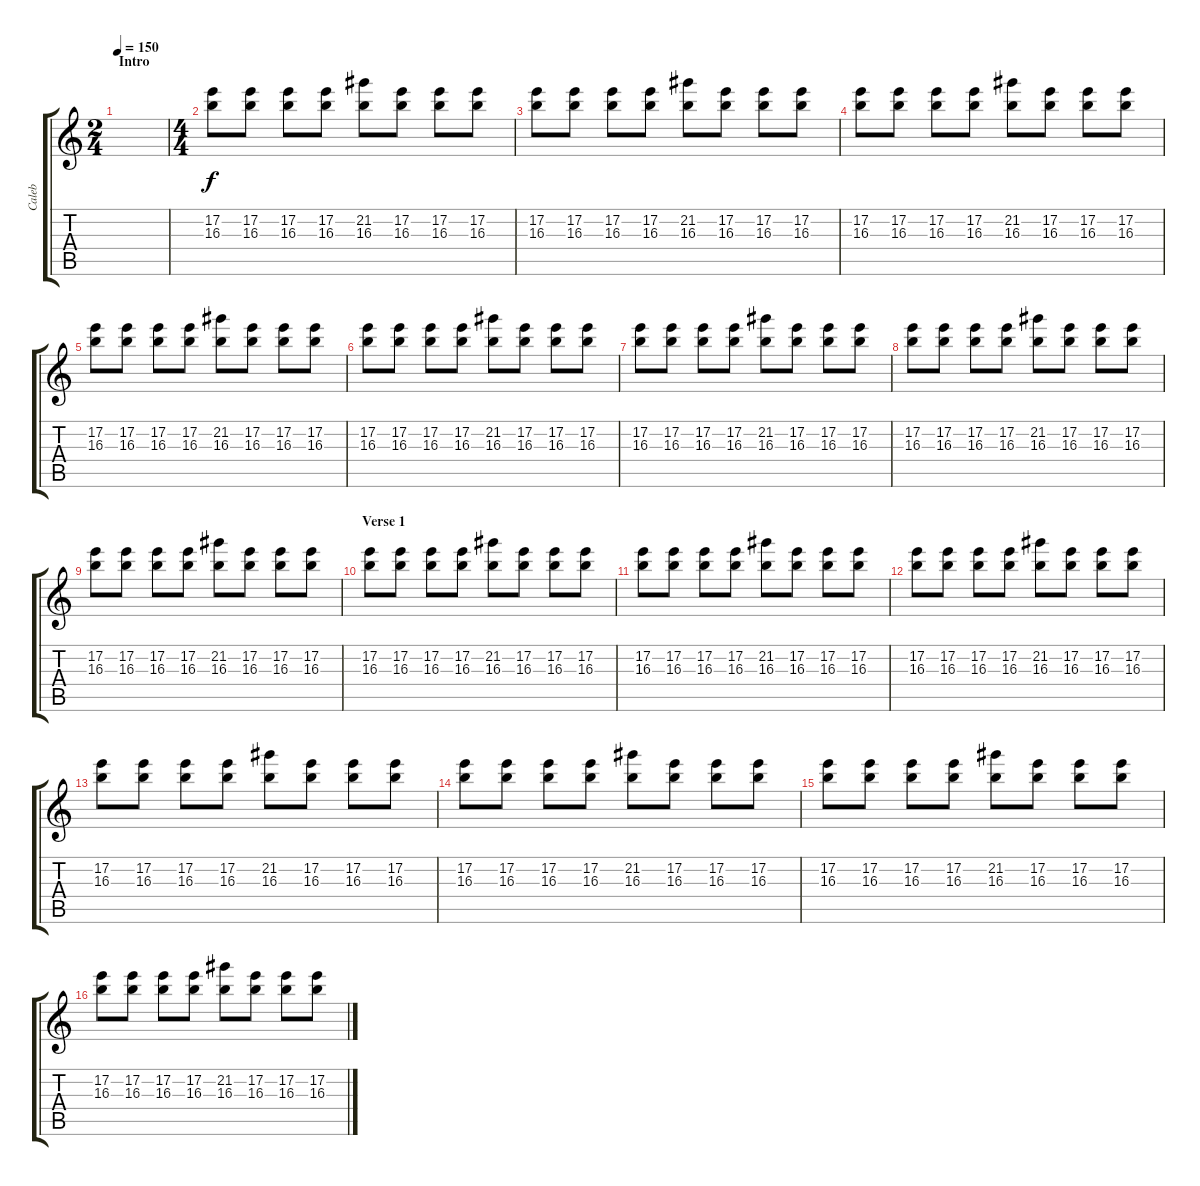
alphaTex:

\track ("Caleb" "Caleb") {instrument electricguitarclean}
\staff {score tabs}
\tuning (E4 B3 G3 D3 A2 E2) {hide}
\ts (2 4)
\section ("" "Intro")
\tempo 150
\clef g2
\ks c
|
\ts (4 4)
(17.2 16.3).8 (17.2 16.3).8 (17.2 16.3).8 (17.2 16.3).8 (21.2 16.3).8 (17.2 16.3).8 (17.2 16.3).8 (17.2 16.3).8 |
(17.2 16.3).8 (17.2 16.3).8 (17.2 16.3).8 (17.2 16.3).8 (21.2 16.3).8 (17.2 16.3).8 (17.2 16.3).8 (17.2 16.3).8 |
(17.2 16.3).8 (17.2 16.3).8 (17.2 16.3).8 (17.2 16.3).8 (21.2 16.3).8 (17.2 16.3).8 (17.2 16.3).8 (17.2 16.3).8 |
(17.2 16.3).8 (17.2 16.3).8 (17.2 16.3).8 (17.2 16.3).8 (21.2 16.3).8 (17.2 16.3).8 (17.2 16.3).8 (17.2 16.3).8 |
(17.2 16.3).8 (17.2 16.3).8 (17.2 16.3).8 (17.2 16.3).8 (21.2 16.3).8 (17.2 16.3).8 (17.2 16.3).8 (17.2 16.3).8 |
(17.2 16.3).8 (17.2 16.3).8 (17.2 16.3).8 (17.2 16.3).8 (21.2 16.3).8 (17.2 16.3).8 (17.2 16.3).8 (17.2 16.3).8 |
(17.2 16.3).8 (17.2 16.3).8 (17.2 16.3).8 (17.2 16.3).8 (21.2 16.3).8 (17.2 16.3).8 (17.2 16.3).8 (17.2 16.3).8 |
(17.2 16.3).8 (17.2 16.3).8 (17.2 16.3).8 (17.2 16.3).8 (21.2 16.3).8 (17.2 16.3).8 (17.2 16.3).8 (17.2 16.3).8 |
\section ("" "Verse 1")
(17.2 16.3).8 (17.2 16.3).8 (17.2 16.3).8 (17.2 16.3).8 (21.2 16.3).8 (17.2 16.3).8 (17.2 16.3).8 (17.2 16.3).8 |
(17.2 16.3).8 (17.2 16.3).8 (17.2 16.3).8 (17.2 16.3).8 (21.2 16.3).8 (17.2 16.3).8 (17.2 16.3).8 (17.2 16.3).8 |
(17.2 16.3).8 (17.2 16.3).8 (17.2 16.3).8 (17.2 16.3).8 (21.2 16.3).8 (17.2 16.3).8 (17.2 16.3).8 (17.2 16.3).8 |
(17.2 16.3).8 (17.2 16.3).8 (17.2 16.3).8 (17.2 16.3).8 (21.2 16.3).8 (17.2 16.3).8 (17.2 16.3).8 (17.2 16.3).8 |
(17.2 16.3).8 (17.2 16.3).8 (17.2 16.3).8 (17.2 16.3).8 (21.2 16.3).8 (17.2 16.3).8 (17.2 16.3).8 (17.2 16.3).8 |
(17.2 16.3).8 (17.2 16.3).8 (17.2 16.3).8 (17.2 16.3).8 (21.2 16.3).8 (17.2 16.3).8 (17.2 16.3).8 (17.2 16.3).8 |
(17.2 16.3).8 (17.2 16.3).8 (17.2 16.3).8 (17.2 16.3).8 (21.2 16.3).8 (17.2 16.3).8 (17.2 16.3).8 (17.2 16.3).8
